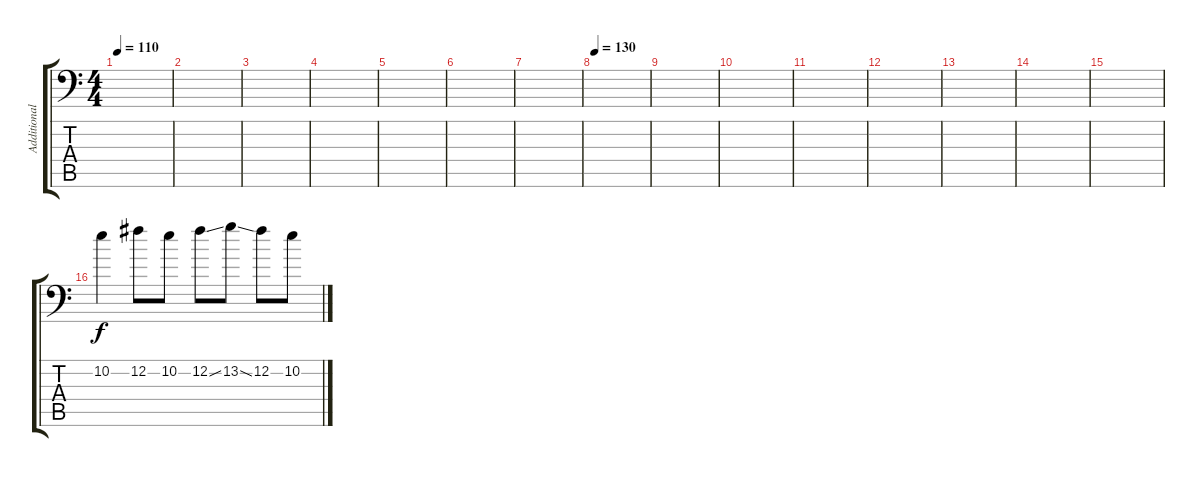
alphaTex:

\track ("Additional Guitar" "Additional") {instrument distortionguitar}
\staff {score tabs}
\tuning (B3 Gb3 D3 A2 E2 A1) {hide}
\ts (4 4)
\tempo 110
\clef f4
\ks c
|
|
|
|
|
|
|
\tempo 130
|
|
|
|
|
|
|
|
10.2.4 12.2.8 10.2.8 12.2{ss}.8 13.2{ss}.8 12.2.8 10.2.8
